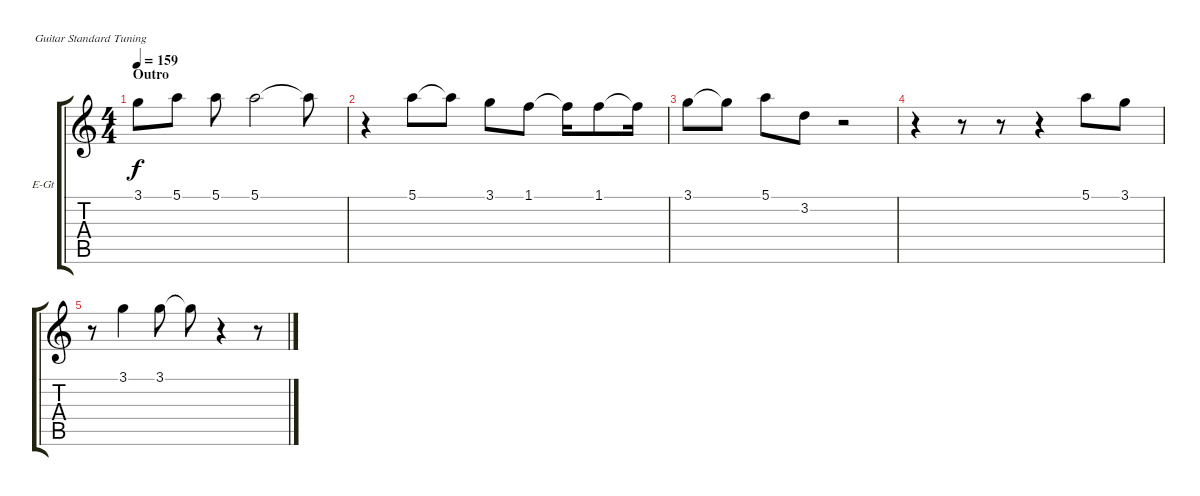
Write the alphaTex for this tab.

\bracketExtendMode groupsimilarinstruments
\firstSystemTrackNameOrientation horizontal
\otherSystemsTrackNameOrientation horizontal
\track ("Rythm Guitar" "E-Gt") {instrument distortionguitar}
\staff {score tabs}
\tuning (E4 B3 G3 D3 A2 E2)
\ts (4 4)
\section ("" "Outro")
\tempo 159
\clef g2
\scale
0.333333
\ks c
3.1.8{dy f} 5.1.8 5.1.8 5.1.2 5.1{t}.8 |
\scale
0.333333 r.4 5.1.8 5.1{t}.8 3.1.8 1.1.8 1.1{t}.16 1.1.8 1.1{t}.16 |
\scale
0.333333 3.1.8 3.1{t}.8 5.1.8 3.2.8 r.2 |
\scale
0.333333 r.4 r.8 r.8 r.4 5.1.8 3.1.8 |
\scale
0.333333 r.8 3.1.4 3.1.8 3.1{t}.8 r.4 r.8
